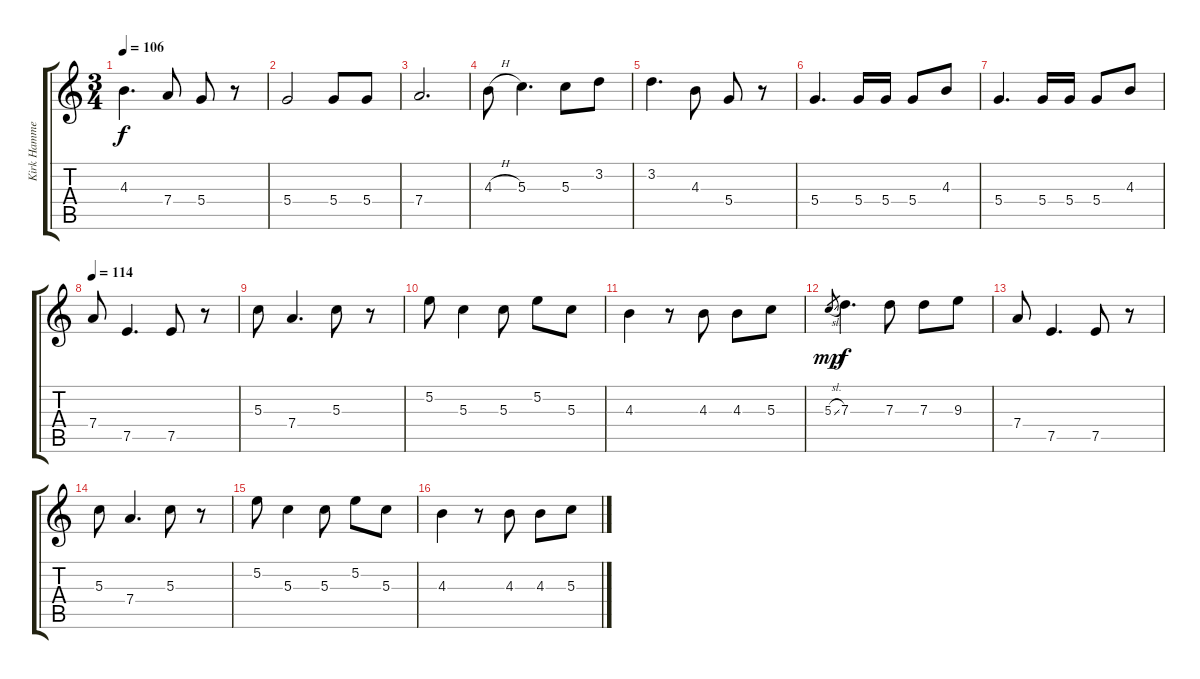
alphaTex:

\track ("Kirk Hammett" "Kirk Hamme") {instrument distortionguitar}
\staff {score tabs}
\tuning (E4 B3 G3 D3 A2 E2) {hide}
\ts (3 4)
\tempo 106
\clef g2
\ks c
4.3.4{d dy f} 7.4.8 5.4.8 r.8 |
5.4.2 5.4.8 5.4.8 |
7.4.2{d} |
4.3{h}.8 5.3.4{d} 5.3.8 3.2.8 |
3.2.4{d} 4.3.8 5.4.8 r.8 |
5.4.4{d} 5.4.16 5.4.16 5.4.8 4.3.8 |
5.4.4{d} 5.4.16 5.4.16 5.4.8 4.3.8 |
\tempo 114
7.4.8 7.5.4{d} 7.5.8 r.8 |
5.3.8 7.4.4{d} 5.3.8 r.8 |
5.2.8 5.3.4 5.3.8 5.2.8 5.3.8 |
4.3.4 r.8 4.3.8 4.3.8 5.3.8 |
5.3{sl}.8{gr dy mp} 7.3.4{d dy f} 7.3.8 7.3.8 9.3.8 |
7.4.8 7.5.4{d} 7.5.8 r.8 |
5.3.8 7.4.4{d} 5.3.8 r.8 |
5.2.8 5.3.4 5.3.8 5.2.8 5.3.8 |
4.3.4 r.8 4.3.8 4.3.8 5.3.8
